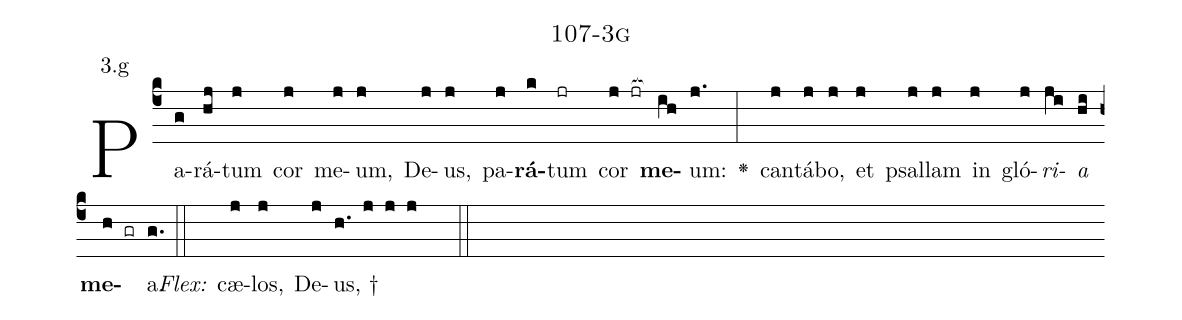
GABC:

name: 107-3g;
annotation: 3.g;
%%
(c4)Pa(g)rá(hj)tum(j) cor(j) me(j)um,(j) De(j)us,(j) pa(j)<b>rá</b>(k)tum(jr) cor(j jr[ocb:1{]) <b>me</b>(ih[ocb:0}])um:(j.) <v>\greheightstar</v>(:) can(j)tá(j)bo,(j) et(j) psal(j)lam(j) in(j) gló(j)<i>ri</i>(ji)<i>a</i>(hi) <b>me</b>(h gr)a.(g.) (::)
<i>Flex:</i>()  cæ(j)los,(j) De(j)us, †(h. j j j  ::)

%E(j) u(j) o(ji) u(hi) a(h) e.(g.) (::)
